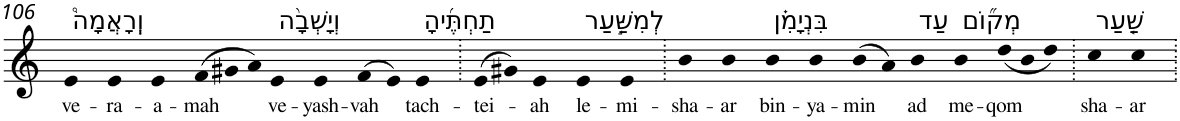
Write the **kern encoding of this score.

**kern	**text
*part1	*part1
*staff1	*staff1
*I"Piano	*
*I'Pno	*
!!LO:PB:g=z
*clefG2	*
*k[]	*
=106	=106
!LO:TX:a:t=וְֽרָאֲמָה֩	!
!	!LO:LY:b
4e	ve-
!	!LO:LY:b
4e	-ra-
!	!LO:LY:b
4e	-a-
!	!LO:LY:b
(>12f	-mah
12g#X	.
12a)	.
!LO:TX:a:t=וְיָשְׁבָ֨ה	!
!	!LO:LY:b
4e	ve-
!	!LO:LY:b
4e	-yash-
!	!LO:LY:b
(>8f	-vah
8e)	.
!LO:TX:a:t=תַחְתֶּ֜יהָ	!
!	!LO:LY:b
4e	tach-
=107.	=107.
!	!LO:LY:b
(>8e	-tei-
8g#X)	.
!	!LO:LY:b
4e	-ah
!LO:TX:a:t=לְמִשַּׁ֣עַר	!
!	!LO:LY:b
4e	le-
!	!LO:LY:b
4e	-mi-
=108.	=108.
!	!LO:LY:b
4b	-sha-
!	!LO:LY:b
4b	-ar
!LO:TX:a:t=בִּנְיָמִ֗ן	!
!	!LO:LY:b
4b	bin-
!	!LO:LY:b
4b	-ya-
!	!LO:LY:b
(>8b	-min
8a)	.
!LO:TX:a:t=עַד	!
!	!LO:LY:b
4b	ad
!LO:TX:a:t=מְק֞וֹם	!
!	!LO:LY:b
4b	me-
!	!LO:LY:b
(<12dd	-qom
12b	.
12dd)	.
=109.	=109.
!LO:TX:a:t=שַׁ֤עַר	!
!	!LO:LY:b
4cc	sha-
!	!LO:LY:b
4cc	-ar
=.	=.
*-	*-
